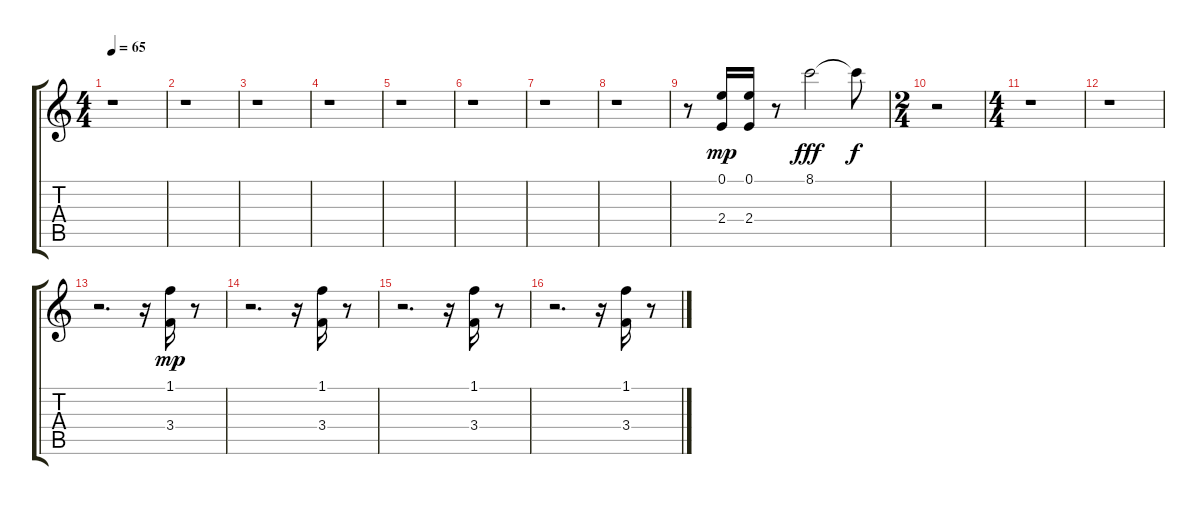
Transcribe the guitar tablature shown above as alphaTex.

\track "" {instrument guitarharmonics}
\staff {score tabs}
\tuning (E4 B3 G3 D3 A2 E2) {hide}
\ts (4 4)
\tempo 65
\clef g2
\ks c
r.1{dy fff} |
r.1 |
r.1 |
r.1 |
r.1 |
r.1 |
r.1 |
r.1 |
r.8 (0.1 2.4).16{dy mp} (0.1 2.4).16 r.8 8.1.2{dy fff} 8.1{t}.8{dy f} |
\ts (2 4)
r.2 |
\ts (4 4)
r.1 |
r.1 |
r.2{d} r.16 (1.1 3.4).16{dy mp} r.8 |
r.2{d} r.16 (1.1 3.4).16 r.8 |
r.2{d} r.16 (1.1 3.4).16 r.8 |
r.2{d} r.16 (1.1 3.4).16 r.8
